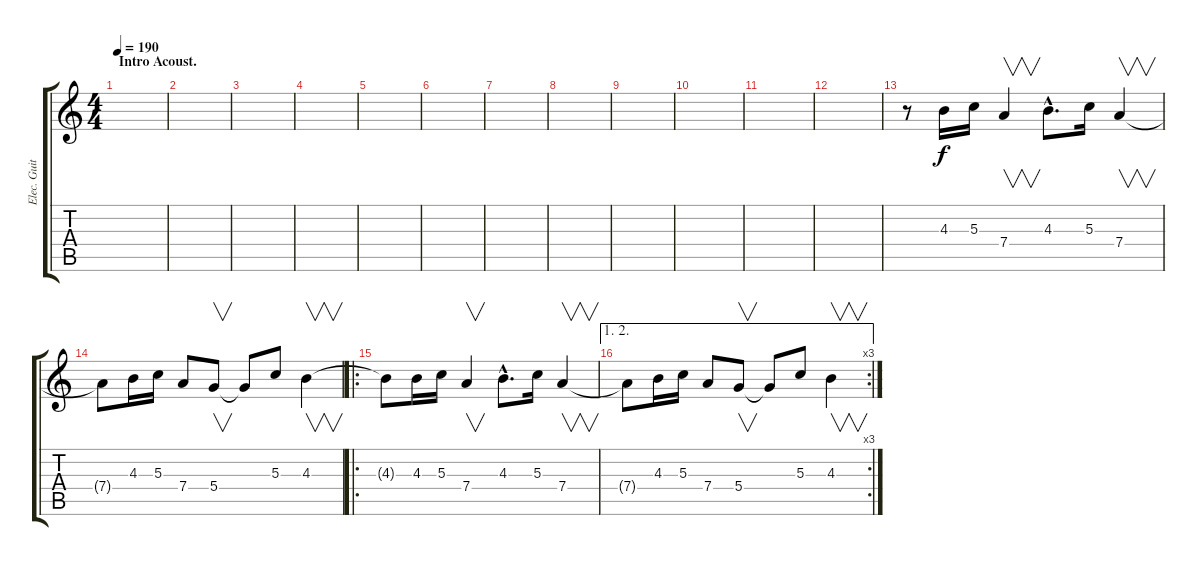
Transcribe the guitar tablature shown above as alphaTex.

\track ("Elec. Guitar 2" "Elec. Guit") {instrument distortionguitar}
\staff {score tabs}
\tuning (E4 B3 G3 D3 A2 E2) {hide}
\ts (4 4)
\section ("" "Intro Acoust.")
\tempo 190
\tempo 75
\tempo 190
\clef g2
\ks c
|
|
|
|
|
|
|
|
|
|
|
|
r.8{volume 9} 4.3.16 5.3.16 7.4.4{v} 4.3{hac}.8{d} 5.3.16 7.4.4{v} |
7.4{t}.8 4.3.16 5.3.16 7.4.8 5.4.8{v} 5.4{t}.8 5.3.8 4.3.4{v} |
\ro
4.3{t}.8 4.3.16 5.3.16 7.4.4{v} 4.3{hac}.8{d} 5.3.16 7.4.4{v} |
\ae (1 2)
\rc 3
7.4{t}.8 4.3.16 5.3.16 7.4.8 5.4.8{v} 5.4{t}.8 5.3.8 4.3.4{v}
